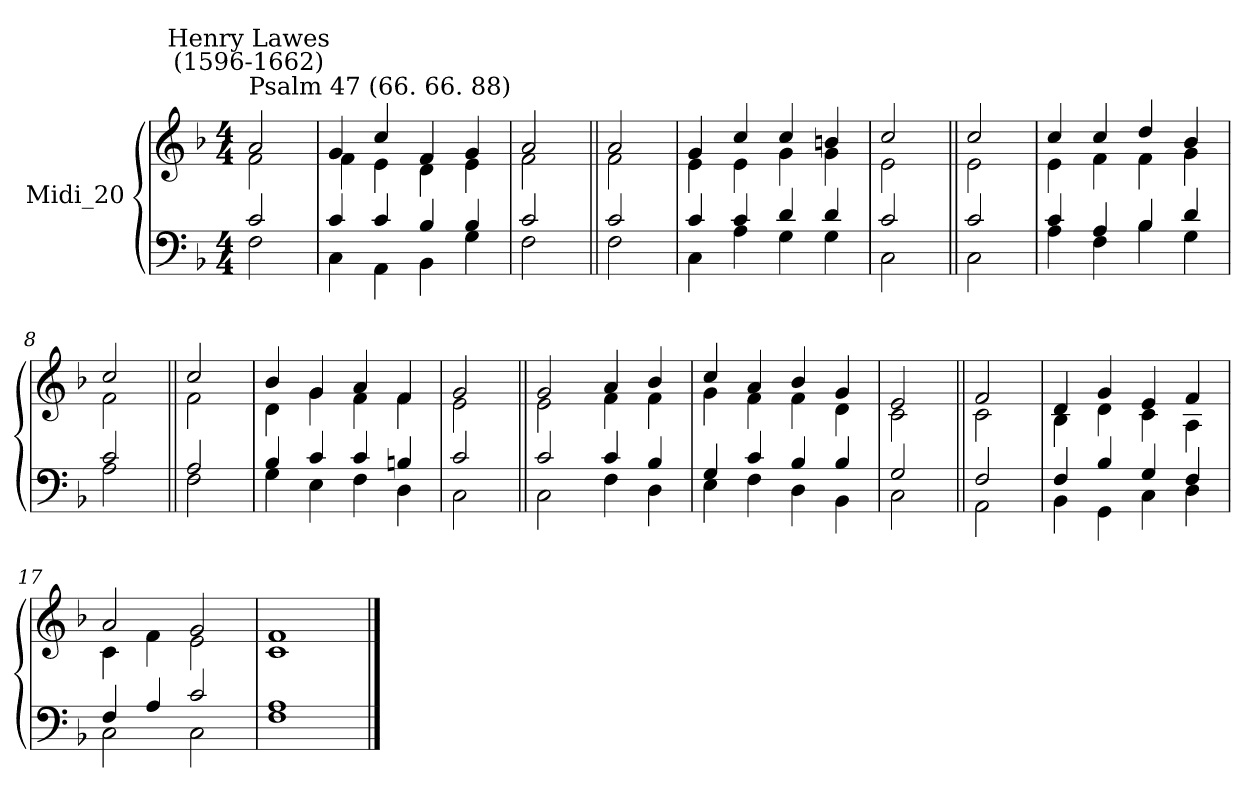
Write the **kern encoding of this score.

**kern	**kern
*part2	*part1
*staff2	*staff1
*I"Midi_20	*I"Midi_20
*clefF4	*clefG2
*k[b-]	*k[b-]
*F:	*F:
*M4/4	*M4/4
=	=
*^	*^
!	!	!LO:TX:a:t=Psalm 47 (66. 66. 88)	!
!	!	!LO:TX:a:cj:t=Henry Lawes\n(1596-1662)	!
2c/	2F\	2a/	2f\
=1	=1	=1	=1
4c/	4C\	4g/	4f\
4c/	4AA\	4cc/	4e\
4B-/	4BB-\	4f/	4d\
4B-/	4G\	4g/	4e\
=2	=2	=2	=2
2c/	2F\	2a/	2f\
=3||	=3||	=3||	=3||
2c/	2F\	2a/	2f\
=4	=4	=4	=4
4c/	4C\	4g/	4e\
4c/	4A\	4cc/	4e\
4d/	4G\	4cc/	4g\
4d/	4G\	4bn/	4g\
=5	=5	=5	=5
2c/	2C\	2cc/	2e\
=6||	=6||	=6||	=6||
2c/	2C\	2cc/	2e\
=7	=7	=7	=7
4c/	4A\	4cc/	4e\
4A/	4F\	4cc/	4f\
4B-/	4B-\	4dd/	4f\
4d/	4G\	4b-/	4g\
=8	=8	=8	=8
2c/	2A\	2cc/	2f\
=9||	=9||	=9||	=9||
2A/	2F\	2cc/	2f\
=10	=10	=10	=10
4B-/	4G\	4b-/	4d\
4c/	4E\	4g/	4g\
4c/	4F\	4a/	4f\
4Bn/	4D\	4f/	4f\
=11	=11	=11	=11
2c/	2C\	2g/	2e\
!!LO:LB:g=z	!!
=12||	=12||	=12||	=12||
2c/	2C\	2g/	2e\
4c/	4F\	4a/	4f\
4B-/	4D\	4b-/	4f\
=13	=13	=13	=13
4G/	4E\	4cc/	4g\
4c/	4F\	4a/	4f\
4B-/	4D\	4b-/	4f\
4B-/	4BB-\	4g/	4d\
=14	=14	=14	=14
2G/	2C\	2e/	2c\
=15||	=15||	=15||	=15||
2F/	2AA\	2f/	2c\
=16	=16	=16	=16
4F/	4BB-\	4d/	4B-\
4B-/	4GG\	4g/	4d\
4G/	4C\	4e/	4c\
4F/	4D\	4f/	4A\
=17	=17	=17	=17
4F/	2C\	2a/	4c\
4A/	.	.	4f\
2c/	2C\	2g/	2e\
=18	=18	=18	=18
1A/	1F\	1f/	1c\
*v	*v	*	*
*	*v	*v
==	==
*-	*-
